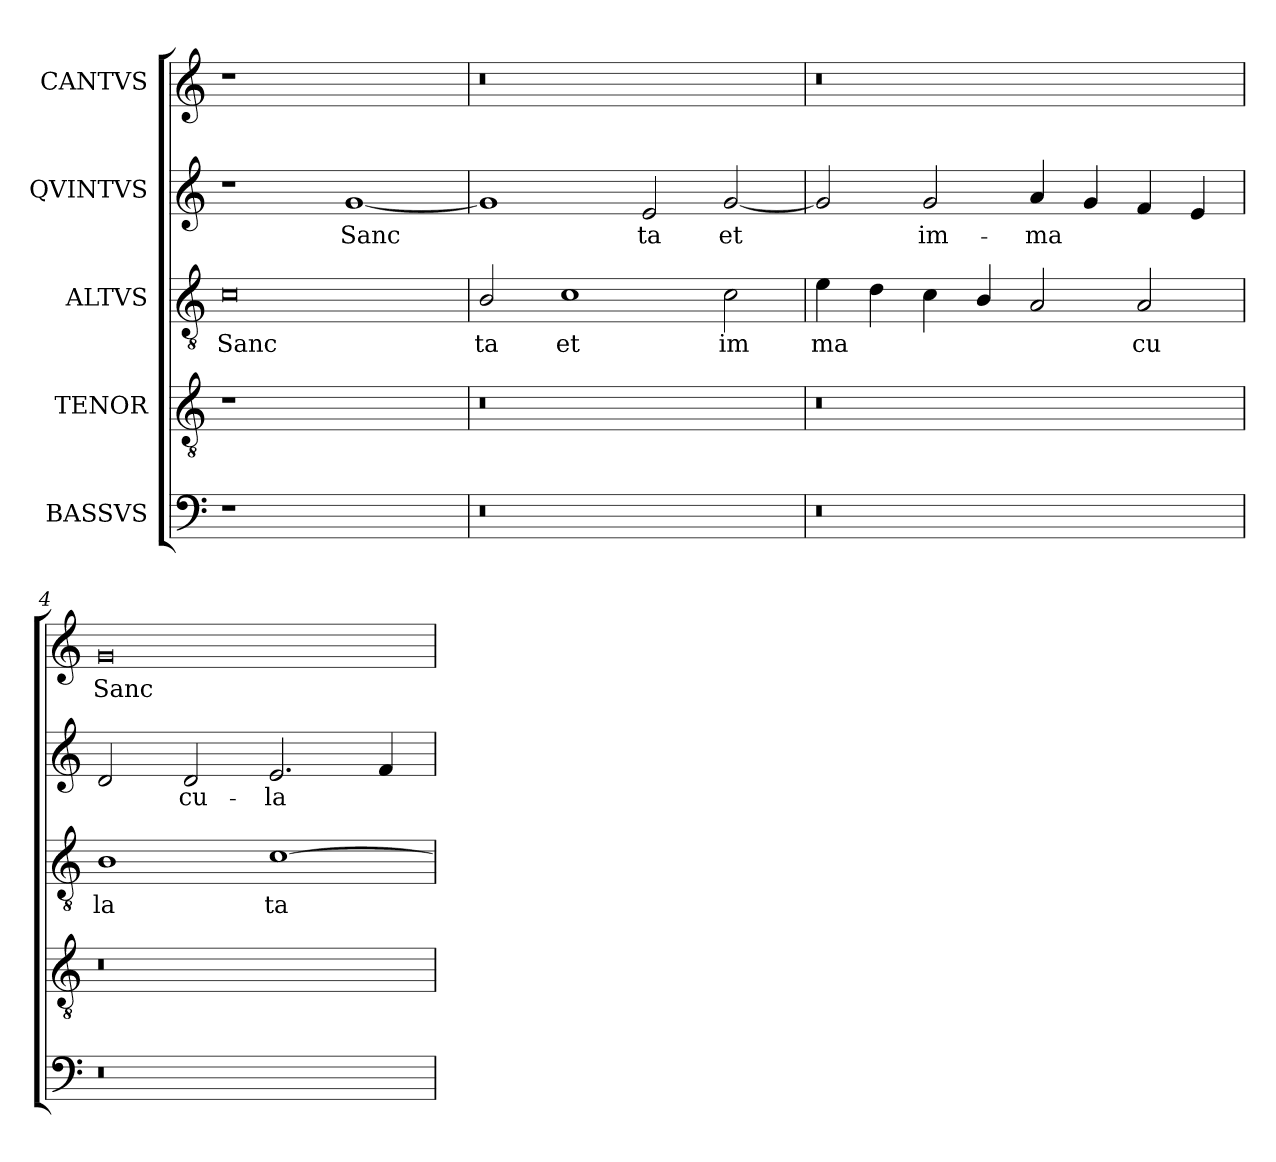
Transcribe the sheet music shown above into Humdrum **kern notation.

**kern	**kern	**kern	**text	**kern	**text	**kern	**text
*part5	*part4	*part3	*part3	*part2	*part2	*part1	*part1
*staff5	*staff4	*staff3	*staff3	*staff2	*staff2	*staff1	*staff1
*I"BASSVS	*I"TENOR	*I"ALTVS	*	*I"QVINTVS	*	*I"CANTVS	*
!!LO:PB:g=z
*stria5	*stria5	*stria5	*	*stria5	*	*stria5	*
*clefF4	*clefGv2	*clefGv2	*	*clefG2	*	*clefG2	*
*k[]	*k[]	*k[]	*	*k[]	*	*k[]	*
*C:	*C:	*C:	*	*C:	*	*C:	*
=1	=1	=1	=1	=1	=1	=1	=1
!	!	!	!LO:LY:b:cj	!	!	!	!
1r	1r	0c	Sanc	1r	.	1r	.
!	!	!	!	!	!LO:LY:b:cj	!	!
1ryy	1ryy	.	.	[<1g	Sanc-	1ryy	.
=2	=2	=2	=2	=2	=2	=2	=2
!	!	!	!LO:LY:b:cj	!	!LO:LY:b:cj	!	!
0r	0r	2B/	ta	1g]	--	0r	.
!	!	!	!LO:LY:b:cj	!	!	!	!
.	.	1c	et	.	.	.	.
!	!	!	!	!	!LO:LY:b:cj	!	!
.	.	.	.	2e/	-ta	.	.
!	!	!	!LO:LY:b:cj	!	!LO:LY:b:cj	!	!
.	.	2c\	im	[<2g/	et	.	.
=3	=3	=3	=3	=3	=3	=3	=3
!	!	!	!LO:LY:b:cj	!	!LO:LY:b:cj	!	!
0r	0r	4e\	ma	2g/]	.	0r	.
!	!	!	!LO:LY:b:cj	!	!	!	!
.	.	4d\	.	.	.	.	.
!	!	!	!LO:LY:b:cj	!	!LO:LY:b:cj	!	!
.	.	4c\	.	2g/	im-	.	.
!	!	!	!LO:LY:b:cj	!	!	!	!
.	.	4B/	.	.	.	.	.
!	!	!	!LO:LY:b:cj	!	!LO:LY:b:cj	!	!
.	.	2A/	.	4a/	-ma-	.	.
!	!	!	!	!	!LO:LY:b:cj	!	!
.	.	.	.	4g/	--	.	.
!	!	!	!LO:LY:b:cj	!	!LO:LY:b:cj	!	!
.	.	2A/	cu	4f/	--	.	.
!	!	!	!	!	!LO:LY:b:cj	!	!
.	.	.	.	4e/	--	.	.
=4	=4	=4	=4	=4	=4	=4	=4
!	!	!	!LO:LY:b:cj	!	!LO:LY:b:cj	!	!LO:LY:b:cj
0r	0r	1B	la	2d/	--	0g	Sanc
!	!	!	!	!	!LO:LY:b:cj	!	!
.	.	.	.	2d/	-cu-	.	.
!	!	!	!LO:LY:b:cj	!	!LO:LY:b:cj	!	!
.	.	[>1c	ta	2.e/	-la-	.	.
!	!	!	!	!	!LO:LY:b:cj	!	!
.	.	.	.	4f/	--	.	.
=	=	=	=	=	=	=	=
*-	*-	*-	*-	*-	*-	*-	*-
